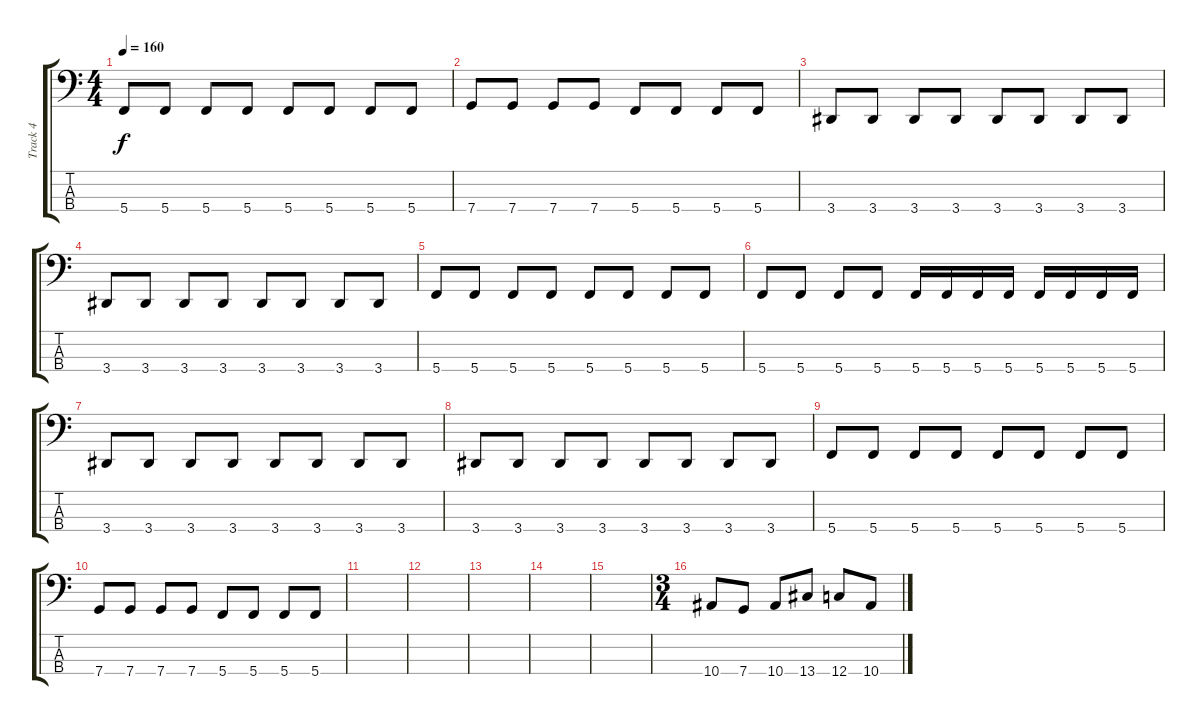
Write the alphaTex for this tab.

\track ("Track 4" "Track 4") {instrument electricbassfinger}
\staff {score tabs}
\tuning (F2 C2 G1 C1) {hide}
\ts (4 4)
\tempo 160
\clef f4
\ks c
5.4.8{dy f} 5.4.8 5.4.8 5.4.8 5.4.8 5.4.8 5.4.8 5.4.8 |
7.4.8 7.4.8 7.4.8 7.4.8 5.4.8 5.4.8 5.4.8 5.4.8 |
3.4.8 3.4.8 3.4.8 3.4.8 3.4.8 3.4.8 3.4.8 3.4.8 |
3.4.8 3.4.8 3.4.8 3.4.8 3.4.8 3.4.8 3.4.8 3.4.8 |
5.4.8 5.4.8 5.4.8 5.4.8 5.4.8 5.4.8 5.4.8 5.4.8 |
5.4.8 5.4.8 5.4.8 5.4.8 5.4.16 5.4.16 5.4.16 5.4.16 5.4.16 5.4.16 5.4.16 5.4.16 |
3.4.8 3.4.8 3.4.8 3.4.8 3.4.8 3.4.8 3.4.8 3.4.8 |
3.4.8 3.4.8 3.4.8 3.4.8 3.4.8 3.4.8 3.4.8 3.4.8 |
5.4.8 5.4.8 5.4.8 5.4.8 5.4.8 5.4.8 5.4.8 5.4.8 |
7.4.8 7.4.8 7.4.8 7.4.8 5.4.8 5.4.8 5.4.8 5.4.8 |
|
|
|
|
|
\ts (3 4)
10.4.8 7.4.8 10.4.8 13.4.8 12.4.8 10.4.8
